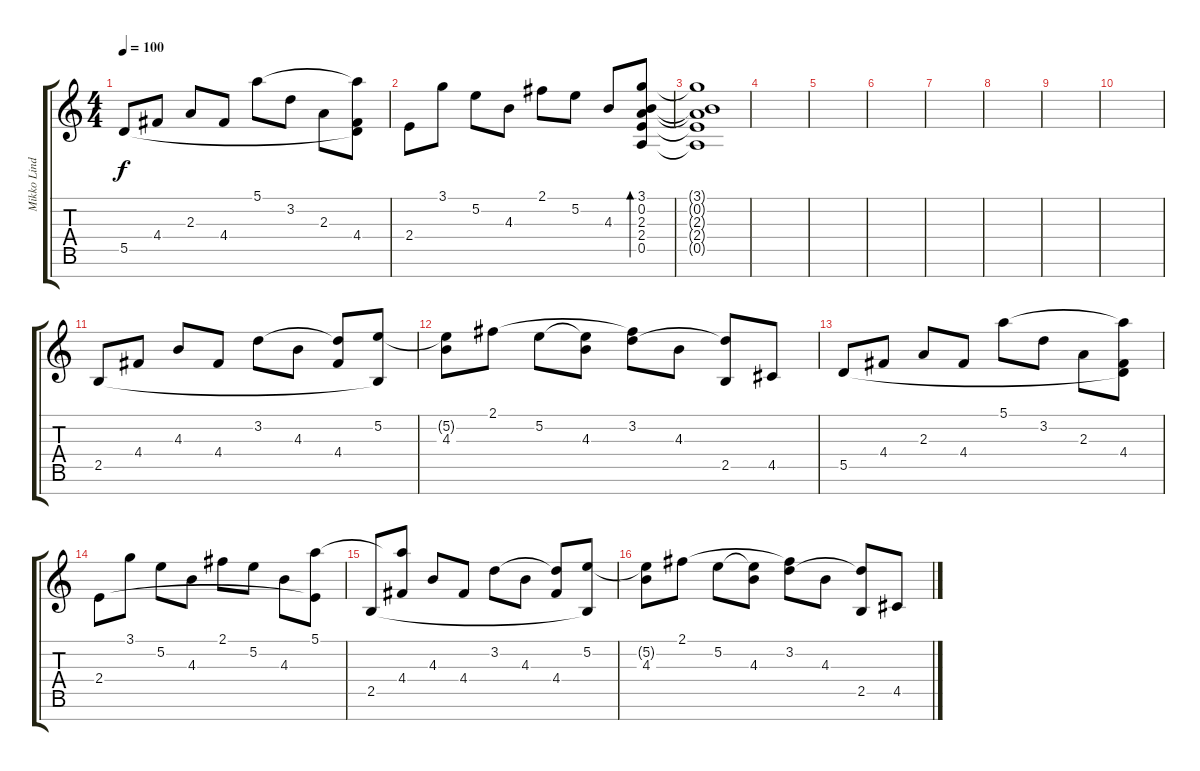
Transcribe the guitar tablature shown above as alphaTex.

\track ("Mikko Lindström" "Mikko Lind") {instrument acousticguitarsteel}
\staff {score tabs}
\tuning (E4 B3 G3 D3 A2 E2 B1) {hide}
\ts (4 4)
\tempo 100
\clef g2
\ks c
5.5.8{dy f} 4.4.8 2.3.8 4.4.8 5.1.8 3.2.8 2.3.8 (5.1{t} 4.4 5.5{t}).8 |
2.4.8 3.1.8 5.2.8 4.3.8 2.1.8 5.2.8 4.3.8 (3.1 0.2 2.3 2.4 0.5).8{bd 240} |
(3.1{t} 0.2{t} 2.3{t} 2.4{t} 0.5{t}).1 |
|
|
|
|
|
|
|
2.5.8{instrument electricguitarjazz} 4.4.8 4.3.8 4.4.8 3.2.8 4.3.8 (3.2{t} 4.4).8 (5.2 2.5{t}).8 |
(5.2{t} 4.3).8 2.1.8 5.2.8 (5.2{t} 4.3).8 (2.1{t} 3.2).8 4.3.8 (3.2{t} 2.5).8 4.5.8 |
5.5.8 4.4.8 2.3.8 4.4.8 5.1.8 3.2.8 2.3.8 (5.1{t} 4.4 5.5{t}).8 |
2.4.8 3.1.8 5.2.8 4.3.8 2.1.8 5.2.8 4.3.8 (5.1 2.4{t}).8 |
2.5.8 (5.1{t} 4.4).8 4.3.8 4.4.8 3.2.8 4.3.8 (3.2{t} 4.4).8 (5.2 2.5{t}).8 |
(5.2{t} 4.3).8 2.1.8 5.2.8 (5.2{t} 4.3).8 (2.1{t} 3.2).8 4.3.8 (3.2{t} 2.5).8 4.5.8
